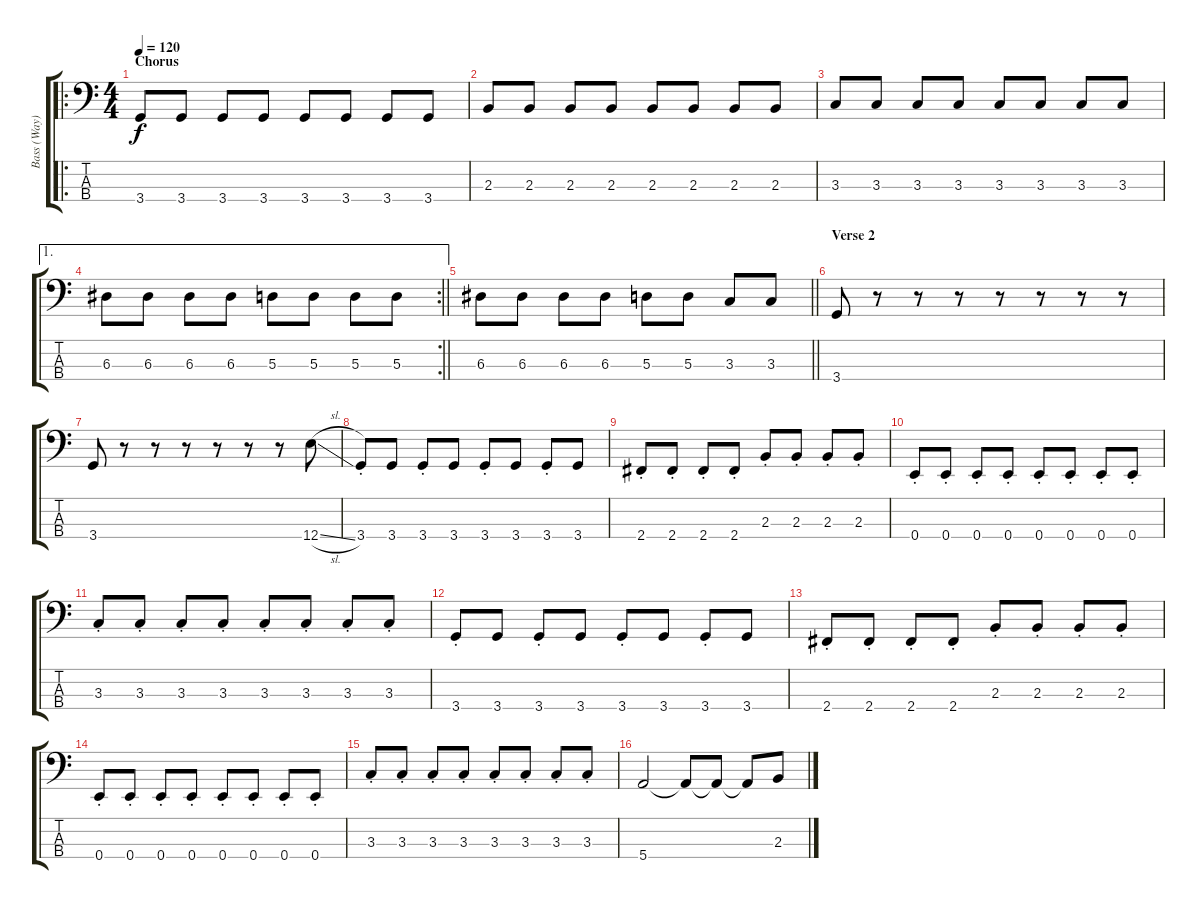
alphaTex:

\track ("Bass (Way)" "Bass (Way)") {instrument electricbassfinger}
\staff {score tabs}
\tuning (G2 D2 A1 E1) {hide}
\ro
\ts (4 4)
\section ("" "Chorus")
\tempo 120
\clef f4
\ks c
3.4.8{dy f} 3.4.8 3.4.8 3.4.8 3.4.8 3.4.8 3.4.8 3.4.8 |
2.3.8 2.3.8 2.3.8 2.3.8 2.3.8 2.3.8 2.3.8 2.3.8 |
3.3.8 3.3.8 3.3.8 3.3.8 3.3.8 3.3.8 3.3.8 3.3.8 |
\ae 1
\rc 2
\barLineRight lightlight
6.3.8 6.3.8 6.3.8 6.3.8 5.3.8 5.3.8 5.3.8 5.3.8 |
\barLineRight lightlight
6.3.8 6.3.8 6.3.8 6.3.8 5.3.8 5.3.8 3.3.8 3.3.8 |
\section ("" "Verse 2")
3.4.8 r.8 r.8 r.8 r.8 r.8 r.8 r.8 |
3.4.8 r.8 r.8 r.8 r.8 r.8 r.8 12.4{sl}.8 |
3.4{st}.8 3.4.8 3.4{st}.8 3.4.8 3.4{st}.8 3.4.8 3.4{st}.8 3.4.8 |
2.4{st}.8 2.4{st}.8 2.4{st}.8 2.4{st}.8 2.3{st}.8 2.3{st}.8 2.3{st}.8 2.3{st}.8 |
0.4{st}.8 0.4{st}.8 0.4{st}.8 0.4{st}.8 0.4{st}.8 0.4{st}.8 0.4{st}.8 0.4{st}.8 |
3.3{st}.8 3.3{st}.8 3.3{st}.8 3.3{st}.8 3.3{st}.8 3.3{st}.8 3.3{st}.8 3.3{st}.8 |
3.4{st}.8 3.4.8 3.4{st}.8 3.4.8 3.4{st}.8 3.4.8 3.4{st}.8 3.4.8 |
2.4{st}.8 2.4{st}.8 2.4{st}.8 2.4{st}.8 2.3{st}.8 2.3{st}.8 2.3{st}.8 2.3{st}.8 |
0.4{st}.8 0.4{st}.8 0.4{st}.8 0.4{st}.8 0.4{st}.8 0.4{st}.8 0.4{st}.8 0.4{st}.8 |
3.3{st}.8 3.3{st}.8 3.3{st}.8 3.3{st}.8 3.3{st}.8 3.3{st}.8 3.3{st}.8 3.3{st}.8 |
5.4.2 5.4{t}.8 5.4{t}.8 5.4{t}.8 2.3.8
